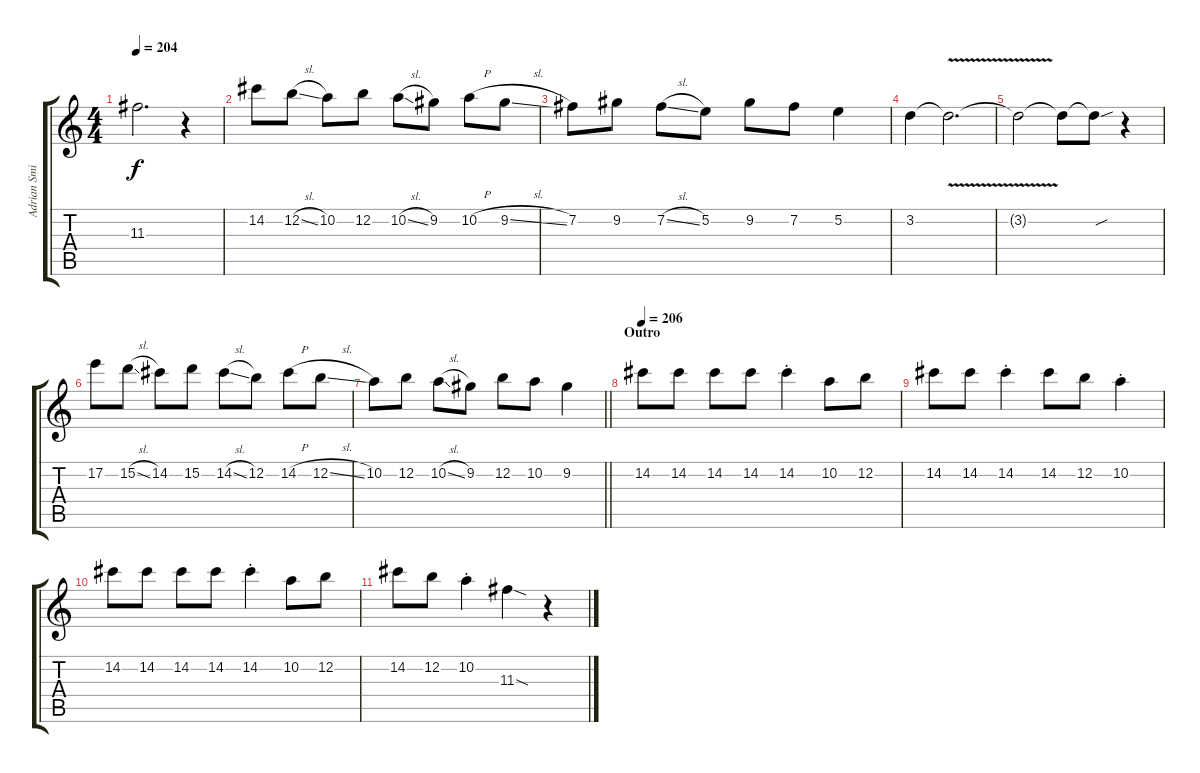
\track ("Adrian Smith" "Adrian Smi") {instrument overdrivenguitar}
\staff {score tabs}
\tuning (E4 B3 G3 D3 A2 E2) {hide}
\ts (4 4)
\tempo 204
\clef g2
\ks c
11.3{t}.2{d dy f} r.4 |
14.2.8 12.2{sl}.8 10.2.8 12.2.8 10.2{sl}.8 9.2.8 10.2{h}.8 9.2{sl}.8 |
7.2.8 9.2.8 7.2{sl}.8 5.2.8 9.2.8 7.2.8 5.2.4 |
3.2.4 3.2{v t}.2{d} |
3.2{t}.2 3.2{t}.8 3.2{sou t}.8 r.4 |
17.2.8 15.2{sl}.8 14.2.8 15.2.8 14.2{sl}.8 12.2.8 14.2{h}.8 12.2{sl}.8 |
\barLineRight lightlight
10.2.8 12.2.8 10.2{sl}.8 9.2.8 12.2.8 10.2.8 9.2.4 |
\section ("" "Outro")
\tempo 206
14.2.8 14.2.8 14.2.8 14.2.8 14.2{st}.4 10.2.8 12.2.8 |
14.2.8 14.2.8 14.2{st}.4 14.2.8 12.2.8 10.2{st}.4 |
14.2.8 14.2.8 14.2.8 14.2.8 14.2{st}.4 10.2.8 12.2.8 |
14.2.8 12.2.8 10.2{st}.4 11.3{sod}.4 r.4
